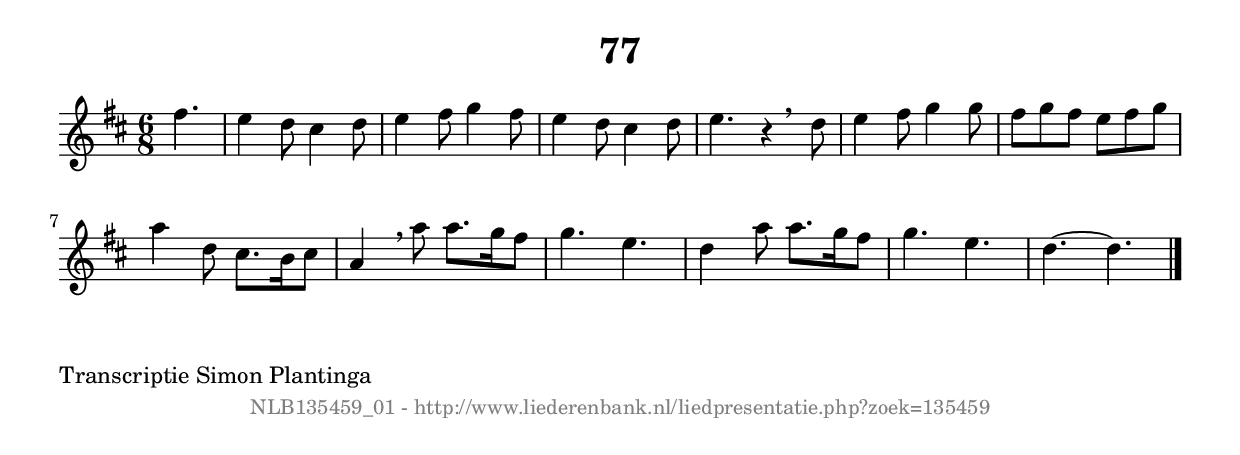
%
% produced by wce2krn 1.64 (7 June 2014)
%
\version"2.16"
#(append! paper-alist '(("long" . (cons (* 210 mm) (* 2000 mm)))))
#(set-default-paper-size "long")
sb = {\breathe}
mBreak = {\breathe }
bBreak = {\breathe }
x = {\once\override NoteHead #'style = #'cross }
gl=\glissando
itime={\override Staff.TimeSignature #'stencil = ##f }
ficta = {\once\set suggestAccidentals = ##t}
fine = {\once\override Score.RehearsalMark #'self-alignment-X = #1 \mark \markup {\italic{Fine}}}
dc = {\once\override Score.RehearsalMark #'self-alignment-X = #1 \mark \markup {\italic{D.C.}}}
dcf = {\once\override Score.RehearsalMark #'self-alignment-X = #1 \mark \markup {\italic{D.C. al Fine}}}
dcc = {\once\override Score.RehearsalMark #'self-alignment-X = #1 \mark \markup {\italic{D.C. al Coda}}}
ds = {\once\override Score.RehearsalMark #'self-alignment-X = #1 \mark \markup {\italic{D.S.}}}
dsf = {\once\override Score.RehearsalMark #'self-alignment-X = #1 \mark \markup {\italic{D.S. al Fine}}}
dsc = {\once\override Score.RehearsalMark #'self-alignment-X = #1 \mark \markup {\italic{D.S. al Coda}}}
pv = {\set Score.repeatCommands = #'((volta "1"))}
sv = {\set Score.repeatCommands = #'((volta "2"))}
tv = {\set Score.repeatCommands = #'((volta "3"))}
qv = {\set Score.repeatCommands = #'((volta "4"))}
xv = {\set Score.repeatCommands = #'((volta #f))}
\header{ tagline = ""
title = "77"
}
\score {{
\key d \major
\relative g'
{
\set melismaBusyProperties = #'()
\partial 32*12
\time 6/8
\tempo 4=120
\override Score.MetronomeMark #'transparent = ##t
\override Score.RehearsalMark #'break-visibility = #(vector #t #t #f)
fis'4. | e4 d8 cis4 d8 | e4 fis8 g4 fis8 | e4 d8 cis4 d8 | e4. r4 \bar ":|:" \bBreak
d8 | e4 fis8 g4 g8 | fis8 g8 fis8 e8 fis8 g8 | a4 d,8 cis8. b16 cis8 | a4 \mBreak
a'8 a8. g16 fis8 | g4. e4. | d4 a'8 a8. g16 fis8 | g4. e4. | d4.~ d4. \bar "|."
 }}
 \midi { }
 \layout {
            indent = 0.0\cm
}
}
\markup { \wordwrap-string #" 
Transcriptie Simon Plantinga
"}
\markup { \vspace #0 } \markup { \with-color #grey \fill-line { \center-column { \smaller "NLB135459_01 - http://www.liederenbank.nl/liedpresentatie.php?zoek=135459" } } }
